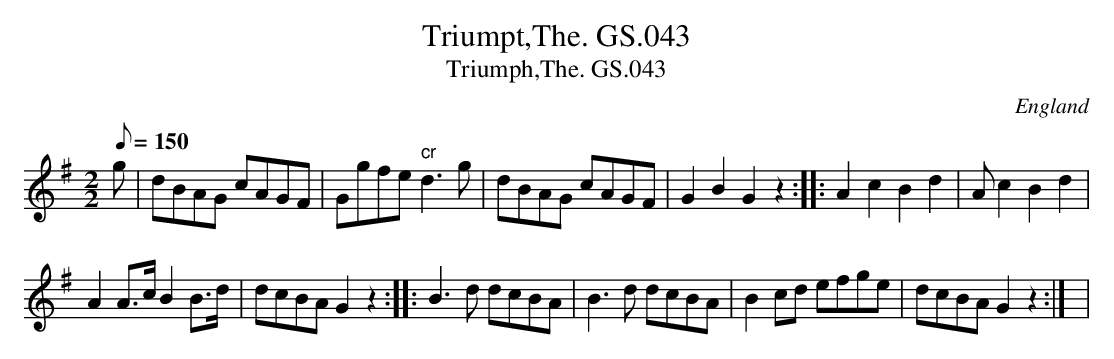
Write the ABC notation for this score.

X:1
T:Triumpt,The. GS.043
T:Triumph,The. GS.043
M:2/2
L:1/8
Q:150
O:England
K:G major
g | dBAG cAGF | Ggfe "cr"d3 g | dBAG cAGF | G2B2G2z2 :||: A2c2B2d2 | A
2c2 B2d2 |! A2 A>c B2 B>d |
dcBA G2 z2 :||: B3 d dcBA | B3 d dcBA |  B2cd efge | dcBA G2z2 :|
|
